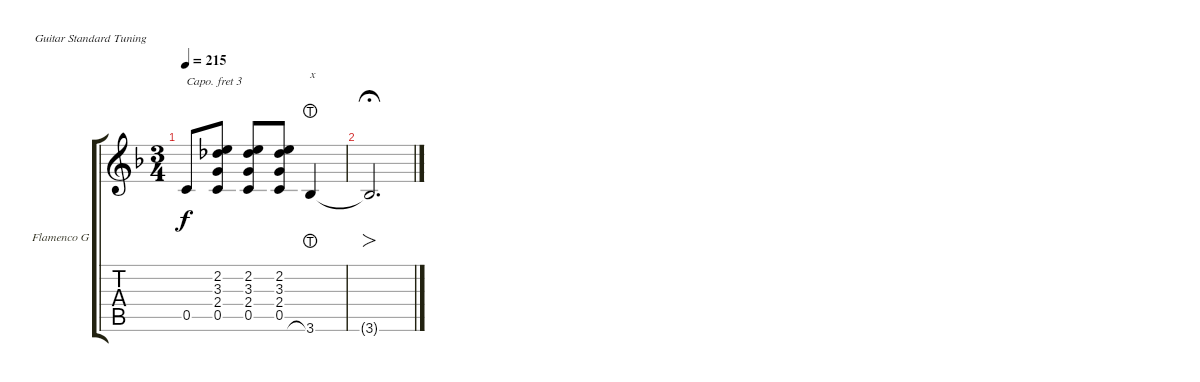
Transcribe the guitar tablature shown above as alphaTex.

\defaultSystemsLayout 4
\bracketExtendMode groupsimilarinstruments
\firstSystemTrackNameOrientation horizontal
\otherSystemsTrackNameOrientation horizontal
\track ("Flamenco Guitar" "Flamenco G") {instrument acousticguitarnylon}
\staff {score tabs}
\capo 3
\tuning (E4 B3 G3 D3 A2 E2)
\ts (3 4)
\tempo 215
\clef g2
\ks f
0.5{t}.8{dy f} (0.5 2.4 3.3 2.2).8 (0.5 2.4 3.3 2.2).8 (0.5 2.4 3.3 2.2).8 3.6{lht}.4{txt "x"} |
3.6{t}.2{fo d fermata (medium 1)}
